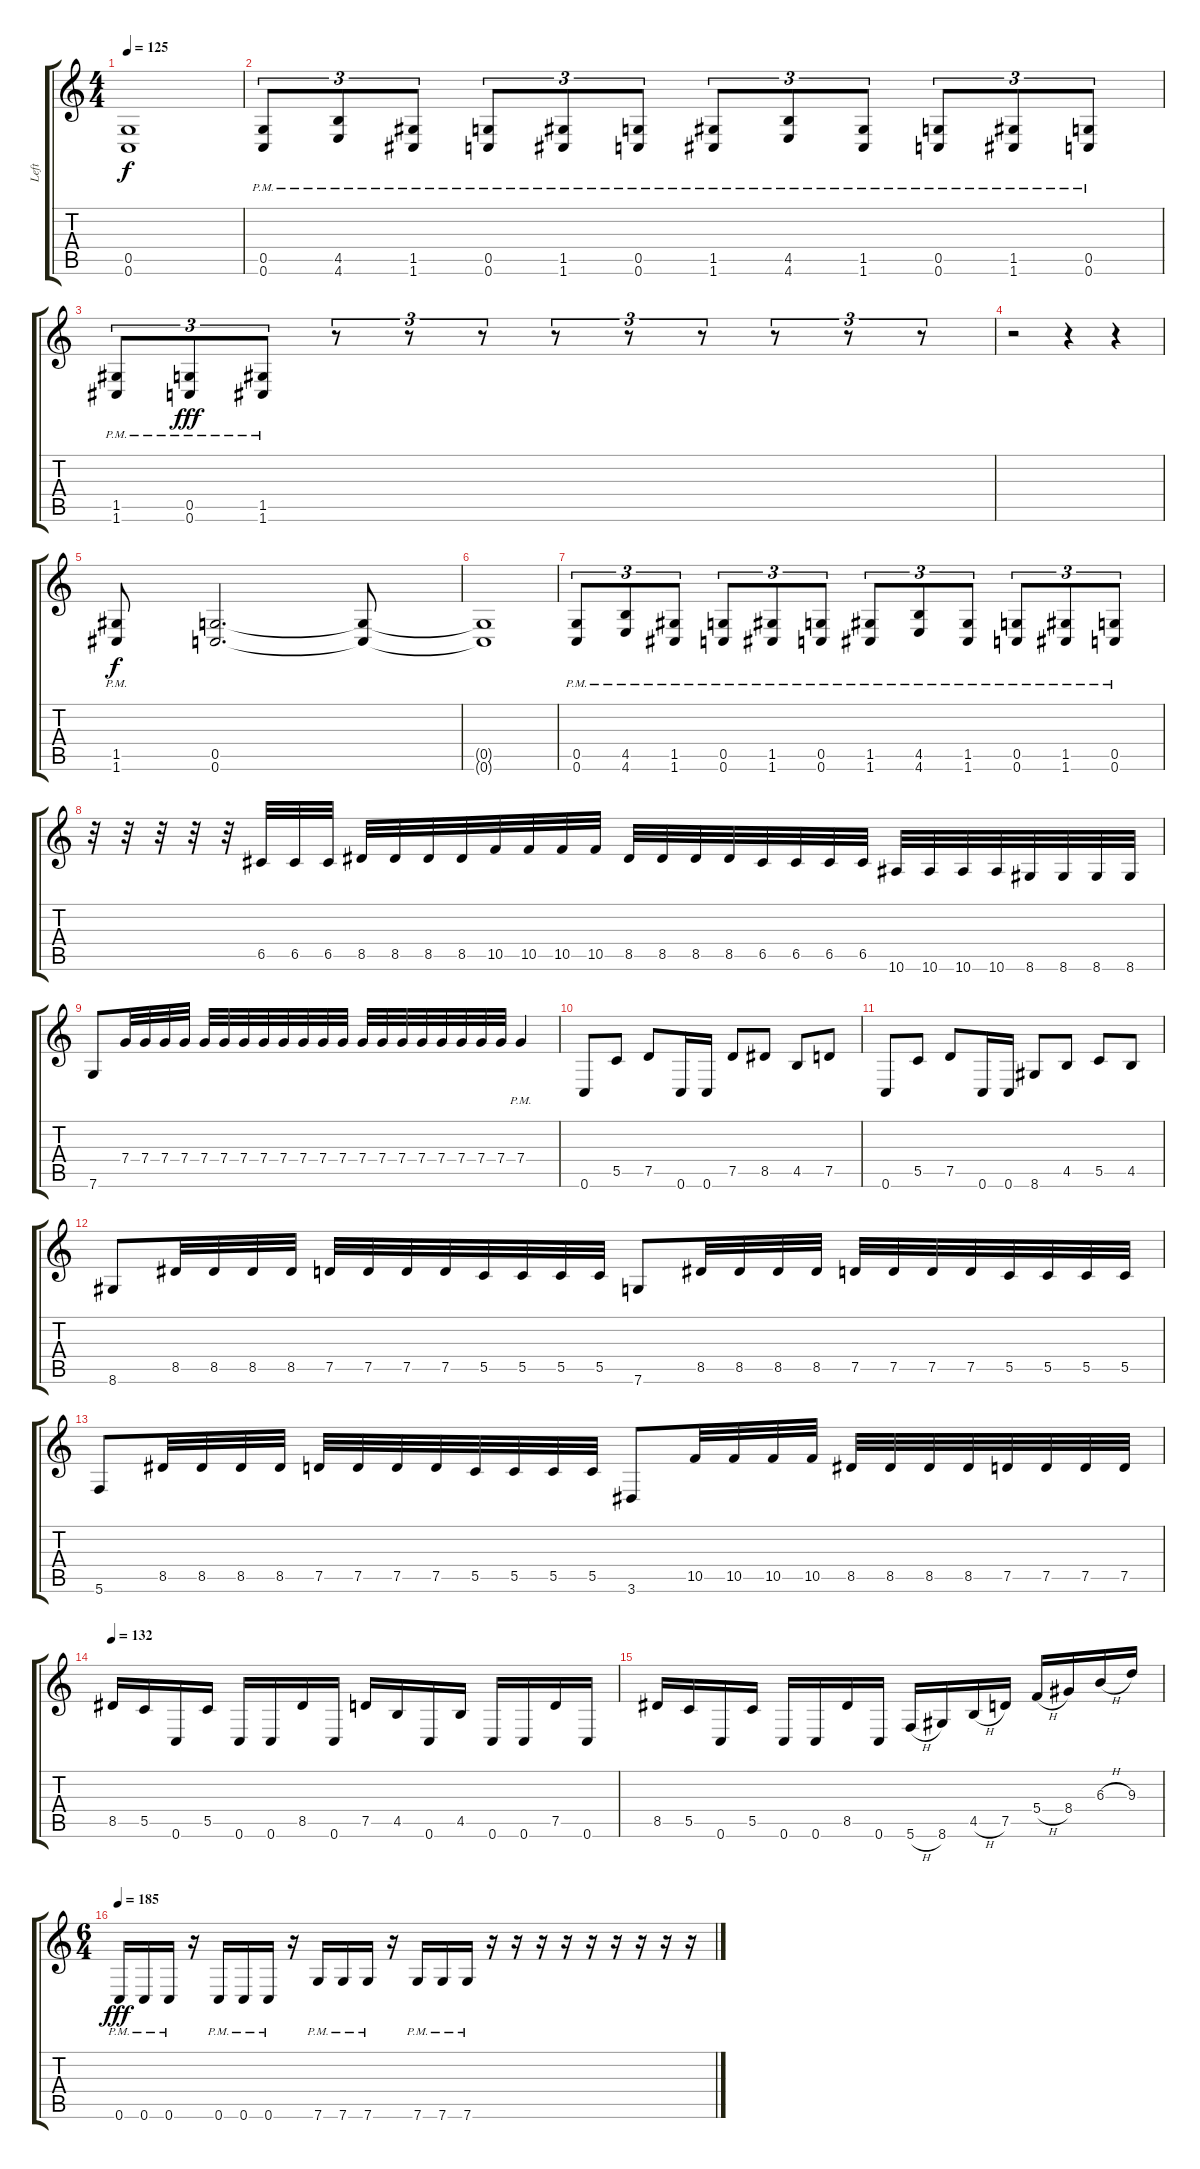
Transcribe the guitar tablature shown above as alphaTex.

\track ("Left" "Left") {instrument distortionguitar}
\staff {score tabs}
\tuning (D4 A3 F3 C3 G2 C2) {hide}
\ts (4 4)
\tempo 125
\clef g2
\ks c
(0.5{t} 0.6{t}).1{dy f} |
(0.5{pm} 0.6{pm}).8{tu (3 2)} (4.5{pm} 4.6{pm}).8{tu (3 2)} (1.5{pm} 1.6{pm}).8{tu (3 2)} (0.5{pm} 0.6{pm}).8{tu (3 2)} (1.5{pm} 1.6{pm}).8{tu (3 2)} (0.5{pm} 0.6{pm}).8{tu (3 2)} (1.5{pm} 1.6{pm}).8{tu (3 2)} (4.5{pm} 4.6{pm}).8{tu (3 2)} (1.5{pm} 1.6{pm}).8{tu (3 2)} (0.5{pm} 0.6{pm}).8{tu (3 2)} (1.5{pm} 1.6{pm}).8{tu (3 2)} (0.5{pm} 0.6{pm}).8{tu (3 2)} |
(1.5{pm} 1.6{pm}).8{tu (3 2)} (0.5{pm} 0.6{pm}).8{tu (3 2) dy fff} (1.5{pm} 1.6{pm}).8{tu (3 2)} r.8{tu (3 2)} r.8{tu (3 2)} r.8{tu (3 2)} r.8{tu (3 2)} r.8{tu (3 2)} r.8{tu (3 2)} r.8{tu (3 2)} r.8{tu (3 2)} r.8{tu (3 2)} |
r.2 r.4 r.4 |
(1.5{pm} 1.6{pm}).8{dy f} (0.5 0.6).2{d} (0.5{t} 0.6{t}).8 |
(0.5{t} 0.6{t}).1 |
(0.5{pm} 0.6{pm}).8{tu (3 2)} (4.5{pm} 4.6{pm}).8{tu (3 2)} (1.5{pm} 1.6{pm}).8{tu (3 2)} (0.5{pm} 0.6{pm}).8{tu (3 2)} (1.5{pm} 1.6{pm}).8{tu (3 2)} (0.5{pm} 0.6{pm}).8{tu (3 2)} (1.5{pm} 1.6{pm}).8{tu (3 2)} (4.5{pm} 4.6{pm}).8{tu (3 2)} (1.5{pm} 1.6{pm}).8{tu (3 2)} (0.5{pm} 0.6{pm}).8{tu (3 2)} (1.5{pm} 1.6{pm}).8{tu (3 2)} (0.5{pm} 0.6{pm}).8{tu (3 2)} |
r.32 r.32 r.32 r.32 r.32 6.5.32 6.5.32 6.5.32 8.5.32 8.5.32 8.5.32 8.5.32 10.5.32 10.5.32 10.5.32 10.5.32 8.5.32 8.5.32 8.5.32 8.5.32 6.5.32 6.5.32 6.5.32 6.5.32 10.6.32 10.6.32 10.6.32 10.6.32 8.6.32 8.6.32 8.6.32 8.6.32 |
7.6.8 7.4.32 7.4.32 7.4.32 7.4.32 7.4.32 7.4.32 7.4.32 7.4.32 7.4.32 7.4.32 7.4.32 7.4.32 7.4.32 7.4.32 7.4.32 7.4.32 7.4.32 7.4.32 7.4.32 7.4.32 7.4{pm}.4 |
0.6.8 5.5.8 7.5.8 0.6.16 0.6.16 7.5.8 8.5.8 4.5.8 7.5.8 |
0.6.8 5.5.8 7.5.8 0.6.16 0.6.16 8.6.8 4.5.8 5.5.8 4.5.8 |
8.6.8 8.5.32 8.5.32 8.5.32 8.5.32 7.5.32 7.5.32 7.5.32 7.5.32 5.5.32 5.5.32 5.5.32 5.5.32 7.6.8 8.5.32 8.5.32 8.5.32 8.5.32 7.5.32 7.5.32 7.5.32 7.5.32 5.5.32 5.5.32 5.5.32 5.5.32 |
5.6.8 8.5.32 8.5.32 8.5.32 8.5.32 7.5.32 7.5.32 7.5.32 7.5.32 5.5.32 5.5.32 5.5.32 5.5.32 3.6.8 10.5.32 10.5.32 10.5.32 10.5.32 8.5.32 8.5.32 8.5.32 8.5.32 7.5.32 7.5.32 7.5.32 7.5.32 |
\tempo 132
8.5.16 5.5.16 0.6.16 5.5.16 0.6.16 0.6.16 8.5.16 0.6.16 7.5.16 4.5.16 0.6.16 4.5.16 0.6.16 0.6.16 7.5.16 0.6.16 |
8.5.16 5.5.16 0.6.16 5.5.16 0.6.16 0.6.16 8.5.16 0.6.16 5.6{h}.16 8.6.16 4.5{h}.16 7.5.16 5.4{h}.16 8.4.16 6.3{h}.16 9.3.16 |
\ts (6 4)
\tempo 185
0.6{pm}.16{dy fff} 0.6{pm}.16 0.6{pm}.16 r.16 0.6{pm}.16 0.6{pm}.16 0.6{pm}.16 r.16 7.6{pm}.16 7.6{pm}.16 7.6{pm}.16 r.16 7.6{pm}.16 7.6{pm}.16 7.6{pm}.16 r.16 r.16 r.16 r.16 r.16 r.16 r.16 r.16 r.16
